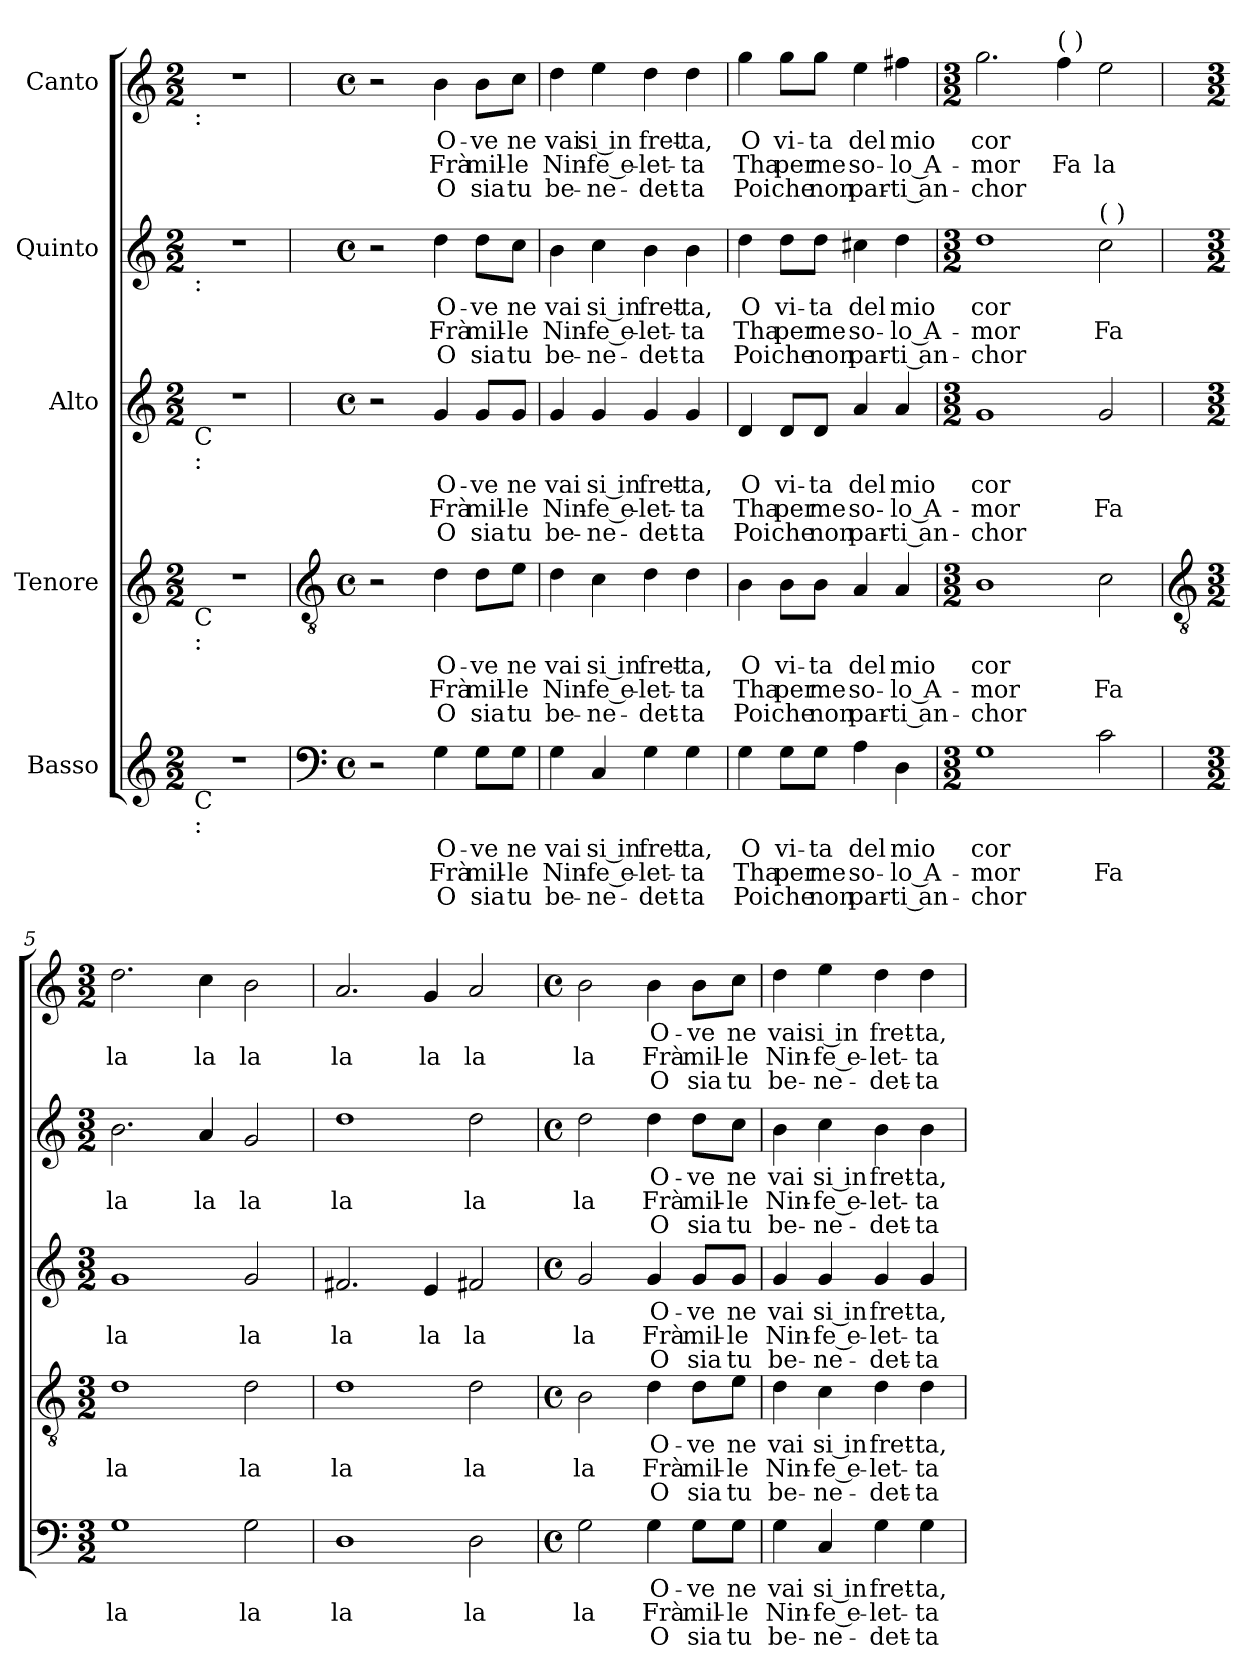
**kern	**text	**text	**text	**kern	**text	**text	**text	**kern	**text	**text	**text	**kern	**text	**text	**text	**kern	**text	**text	**text
*part5	*part5	*part5	*part5	*part4	*part4	*part4	*part4	*part3	*part3	*part3	*part3	*part2	*part2	*part2	*part2	*part1	*part1	*part1	*part1
*staff5	*staff5	*staff5	*staff5	*staff4	*staff4	*staff4	*staff4	*staff3	*staff3	*staff3	*staff3	*staff2	*staff2	*staff2	*staff2	*staff1	*staff1	*staff1	*staff1
*I"Basso	*	*	*	*I"Tenore	*	*	*	*I"Alto	*	*	*	*I"Quinto	*	*	*	*I"Canto	*	*	*
*clefG2	*	*	*	*clefG2	*	*	*	*clefG2	*	*	*	*clefG2	*	*	*	*clefG2	*	*	*
*k[]	*	*	*	*k[]	*	*	*	*k[]	*	*	*	*k[]	*	*	*	*k[]	*	*	*
*C:	*	*	*	*C:	*	*	*	*C:	*	*	*	*C:	*	*	*	*C:	*	*	*
*M2/2	*	*	*	*M2/2	*	*	*	*M2/2	*	*	*	*M2/2	*	*	*	*M2/2	*	*	*
=	=	=	=	=	=	=	=	=	=	=	=	=	=	=	=	=	=	=	=
!	!	!	!	!	!	!	!	!	!	!	!	!	!	!	!	!LO:TX:b:t=&colon;	!	!	!
!	!	!	!	!	!	!	!	!	!	!	!	!LO:TX:b:t=&colon;	!	!	!	!	!	!	!
!	!	!	!	!	!	!	!	!LO:TX:b:t=C	!	!	!	!	!	!	!	!	!	!	!
!	!	!	!	!	!	!	!	!LO:TX:b:t=&colon;	!	!	!	!	!	!	!	!	!	!	!
!	!	!	!	!LO:TX:b:t=C	!	!	!	!	!	!	!	!	!	!	!	!	!	!	!
!	!	!	!	!LO:TX:b:t=&colon;	!	!	!	!	!	!	!	!	!	!	!	!	!	!	!
!LO:TX:b:t=C	!	!	!	!	!	!	!	!	!	!	!	!	!	!	!	!	!	!	!
!LO:TX:b:t=&colon;	!	!	!	!	!	!	!	!	!	!	!	!	!	!	!	!	!	!	!
1r	.	.	.	1r	.	.	.	1r	.	.	.	1r	.	.	.	1r	.	.	.
!!LO:LB:g=z
=1	=1	=1	=1	=1	=1	=1	=1	=1	=1	=1	=1	=1	=1	=1	=1	=1	=1	=1	=1
*clefF4	*	*	*	*clefGv2	*	*	*	*	*	*	*	*	*	*	*	*	*	*	*
*M4/4	*	*	*	*M4/4	*	*	*	*M4/4	*	*	*	*M4/4	*	*	*	*M4/4	*	*	*
*met(c)	*	*	*	*met(c)	*	*	*	*met(c)	*	*	*	*met(c)	*	*	*	*met(c)	*	*	*
2r	.	.	.	2r	.	.	.	2r	.	.	.	2r	.	.	.	2r	.	.	.
!	!LO:LY:b	!LO:LY:b	!LO:LY:b	!	!LO:LY:b	!LO:LY:b	!LO:LY:b	!	!LO:LY:b	!LO:LY:b	!LO:LY:b	!	!LO:LY:b	!LO:LY:b	!LO:LY:b	!	!LO:LY:b	!LO:LY:b	!LO:LY:b
4G	O-	-Frà	O	4d	O-	-Frà	O	4g	O-	-Frà	O	4dd	O-	-Frà	O	4b	O-	-Frà	O
!	!LO:LY:b	!LO:LY:b	!LO:LY:b	!	!LO:LY:b	!LO:LY:b	!LO:LY:b	!	!LO:LY:b	!LO:LY:b	!LO:LY:b	!	!LO:LY:b	!LO:LY:b	!LO:LY:b	!	!LO:LY:b	!LO:LY:b	!LO:LY:b
8G\L	ve	mil-	-sia	8d\L	ve	mil-	-sia	8g/L	ve	mil-	-sia	8dd\L	ve	mil-	-sia	8b\L	ve	mil-	-sia
!	!LO:LY:b	!LO:LY:b	!LO:LY:b	!	!LO:LY:b	!LO:LY:b	!LO:LY:b	!	!LO:LY:b	!LO:LY:b	!LO:LY:b	!	!LO:LY:b	!LO:LY:b	!LO:LY:b	!	!LO:LY:b	!LO:LY:b	!LO:LY:b
8G\J	ne	le	tu	8e\J	ne	le	tu	8g/J	ne	le	tu	8cc\J	ne	le	tu	8cc\J	ne	le	tu
=2	=2	=2	=2	=2	=2	=2	=2	=2	=2	=2	=2	=2	=2	=2	=2	=2	=2	=2	=2
!	!LO:LY:b	!LO:LY:b	!LO:LY:b	!	!LO:LY:b	!LO:LY:b	!LO:LY:b	!	!LO:LY:b	!LO:LY:b	!LO:LY:b	!	!LO:LY:b	!LO:LY:b	!LO:LY:b	!	!LO:LY:b	!LO:LY:b	!LO:LY:b
4G	vai	Nin-	-be-	4d	vai	Nin-	-be-	4g	vai	Nin-	-be-	4b	vai	Nin-	-be-	4dd	vai	Nin-	-be-
!	!LO:LY:b	!LO:LY:b	!LO:LY:b	!	!LO:LY:b	!LO:LY:b	!LO:LY:b	!	!LO:LY:b	!LO:LY:b	!LO:LY:b	!	!LO:LY:b	!LO:LY:b	!LO:LY:b	!	!LO:LY:b	!LO:LY:b	!LO:LY:b
4C	-si in	fe e-	-ne-	4c	-si in	fe e-	-ne-	4g	-si in	fe e-	-ne-	4cc	-si in	fe e-	-ne-	4ee	-si in	fe e-	-ne-
!	!LO:LY:b	!LO:LY:b	!LO:LY:b	!	!LO:LY:b	!LO:LY:b	!LO:LY:b	!	!LO:LY:b	!LO:LY:b	!LO:LY:b	!	!LO:LY:b	!LO:LY:b	!LO:LY:b	!	!LO:LY:b	!LO:LY:b	!LO:LY:b
4G	-fret-	-let-	-det-	4d	-fret-	-let-	-det-	4g	-fret-	-let-	-det-	4b	-fret-	-let-	-det-	4dd	-fret-	-let-	-det-
!	!LO:LY:b	!LO:LY:b	!LO:LY:b	!	!LO:LY:b	!LO:LY:b	!LO:LY:b	!	!LO:LY:b	!LO:LY:b	!LO:LY:b	!	!LO:LY:b	!LO:LY:b	!LO:LY:b	!	!LO:LY:b	!LO:LY:b	!LO:LY:b
4G	-ta,	ta	ta	4d	-ta,	ta	ta	4g	-ta,	ta	ta	4b	-ta,	ta	ta	4dd	-ta,	ta	ta
=3	=3	=3	=3	=3	=3	=3	=3	=3	=3	=3	=3	=3	=3	=3	=3	=3	=3	=3	=3
!	!LO:LY:b	!LO:LY:b	!LO:LY:b	!	!LO:LY:b	!LO:LY:b	!LO:LY:b	!	!LO:LY:b	!LO:LY:b	!LO:LY:b	!	!LO:LY:b	!LO:LY:b	!LO:LY:b	!	!LO:LY:b	!LO:LY:b	!LO:LY:b
4G	O	Tha	Poi	4B	O	Tha	Poi	4d	O	Tha	Poi	4dd	O	Tha	Poi	4gg	O	Tha	Poi
!	!LO:LY:b	!LO:LY:b	!LO:LY:b	!	!LO:LY:b	!LO:LY:b	!LO:LY:b	!	!LO:LY:b	!LO:LY:b	!LO:LY:b	!	!LO:LY:b	!LO:LY:b	!LO:LY:b	!	!LO:LY:b	!LO:LY:b	!LO:LY:b
8G\L	vi-	-per	che	8B\L	vi-	-per	che	8d/L	vi-	-per	che	8dd\L	vi-	-per	che	8gg\L	vi-	-per	che
!	!LO:LY:b	!LO:LY:b	!LO:LY:b	!	!LO:LY:b	!LO:LY:b	!LO:LY:b	!	!LO:LY:b	!LO:LY:b	!LO:LY:b	!	!LO:LY:b	!LO:LY:b	!LO:LY:b	!	!LO:LY:b	!LO:LY:b	!LO:LY:b
8G\J	ta	me	non	8B\J	ta	me	non	8d/J	ta	me	non	8dd\J	ta	me	non	8gg\J	ta	me	non
!	!LO:LY:b	!LO:LY:b	!LO:LY:b	!	!LO:LY:b	!LO:LY:b	!LO:LY:b	!	!LO:LY:b	!LO:LY:b	!LO:LY:b	!	!LO:LY:b	!LO:LY:b	!LO:LY:b	!	!LO:LY:b	!LO:LY:b	!LO:LY:b
4A	del	so-	-par-	4A	del	so-	-par-	4a	del	so-	-par-	4cc#X	del	so-	-par-	4ee	del	so-	-par-
!	!LO:LY:b	!LO:LY:b	!LO:LY:b	!	!LO:LY:b	!LO:LY:b	!LO:LY:b	!	!LO:LY:b	!LO:LY:b	!LO:LY:b	!	!LO:LY:b	!LO:LY:b	!LO:LY:b	!	!LO:LY:b	!LO:LY:b	!LO:LY:b
4D	-mio	lo A-	-ti an-	4A	-mio	lo A-	-ti an-	4a	-mio	lo A-	-ti an-	4dd	-mio	lo A-	-ti an-	4ff#X	-mio	lo A-	-ti an-
=4	=4	=4	=4	=4	=4	=4	=4	=4	=4	=4	=4	=4	=4	=4	=4	=4	=4	=4	=4
*M3/2	*	*	*	*M3/2	*	*	*	*M3/2	*	*	*	*M3/2	*	*	*	*M3/2	*	*	*
!	!LO:LY:b	!LO:LY:b	!LO:LY:b	!	!LO:LY:b	!LO:LY:b	!LO:LY:b	!	!LO:LY:b	!LO:LY:b	!LO:LY:b	!	!LO:LY:b	!LO:LY:b	!LO:LY:b	!	!LO:LY:b	!LO:LY:b	!LO:LY:b
1G	-cor	mor	chor	1B	-cor	mor	chor	1g	-cor	mor	chor	1dd	-cor	mor	chor	2.gg	-cor	mor	chor
!	!	!	!	!	!	!	!	!	!	!	!	!	!	!	!	!LO:TX:a:t=(  )	!	!	!
!	!	!	!	!	!	!	!	!	!	!	!	!	!	!	!	!	!	!LO:LY:b	!
.	.	.	.	.	.	.	.	.	.	.	.	.	.	.	.	4ff	.	Fa	.
!	!	!	!	!	!	!	!	!	!	!	!	!LO:TX:a:t=(  )	!	!	!	!	!	!	!
!	!	!LO:LY:b	!	!	!	!LO:LY:b	!	!	!	!LO:LY:b	!	!	!	!LO:LY:b	!	!	!	!LO:LY:b	!
2c	.	Fa	.	2c	.	Fa	.	2g	.	Fa	.	2cc	.	Fa	.	2ee	.	la	.
!!LO:LB:g=z
=5	=5	=5	=5	=5	=5	=5	=5	=5	=5	=5	=5	=5	=5	=5	=5	=5	=5	=5	=5
*	*	*	*	*clefGv2	*	*	*	*	*	*	*	*	*	*	*	*	*	*	*
*M3/2	*	*	*	*M3/2	*	*	*	*M3/2	*	*	*	*M3/2	*	*	*	*M3/2	*	*	*
!	!	!LO:LY:b	!	!	!	!LO:LY:b	!	!	!	!LO:LY:b	!	!	!	!LO:LY:b	!	!	!	!LO:LY:b	!
1G	.	la	.	1d	.	la	.	1g	.	la	.	2.b	.	la	.	2.dd	.	la	.
!	!	!	!	!	!	!	!	!	!	!	!	!	!	!LO:LY:b	!	!	!	!LO:LY:b	!
.	.	.	.	.	.	.	.	.	.	.	.	4a	.	la	.	4cc	.	la	.
!	!	!LO:LY:b	!	!	!	!LO:LY:b	!	!	!	!LO:LY:b	!	!	!	!LO:LY:b	!	!	!	!LO:LY:b	!
2G	.	la	.	2d	.	la	.	2g	.	la	.	2g	.	la	.	2b	.	la	.
=6	=6	=6	=6	=6	=6	=6	=6	=6	=6	=6	=6	=6	=6	=6	=6	=6	=6	=6	=6
!	!	!LO:LY:b	!	!	!	!LO:LY:b	!	!	!	!LO:LY:b	!	!	!	!LO:LY:b	!	!	!	!LO:LY:b	!
1D	.	la	.	1d	.	la	.	2.f#X	.	la	.	1dd	.	la	.	2.a	.	la	.
!	!	!	!	!	!	!	!	!	!	!LO:LY:b	!	!	!	!	!	!	!	!LO:LY:b	!
.	.	.	.	.	.	.	.	4e	.	la	.	.	.	.	.	4g	.	la	.
!	!	!LO:LY:b	!	!	!	!LO:LY:b	!	!	!	!LO:LY:b	!	!	!	!LO:LY:b	!	!	!	!LO:LY:b	!
2D	.	la	.	2d	.	la	.	2f#X	.	la	.	2dd	.	la	.	2a	.	la	.
=7	=7	=7	=7	=7	=7	=7	=7	=7	=7	=7	=7	=7	=7	=7	=7	=7	=7	=7	=7
*M4/4	*	*	*	*M4/4	*	*	*	*M4/4	*	*	*	*M4/4	*	*	*	*M4/4	*	*	*
*met(c)	*	*	*	*met(c)	*	*	*	*met(c)	*	*	*	*met(c)	*	*	*	*met(c)	*	*	*
!	!	!LO:LY:b	!	!	!	!LO:LY:b	!	!	!	!LO:LY:b	!	!	!	!LO:LY:b	!	!	!	!LO:LY:b	!
2G	.	la	.	2B	.	la	.	2g	.	la	.	2dd	.	la	.	2b	.	la	.
!	!LO:LY:b	!LO:LY:b	!LO:LY:b	!	!LO:LY:b	!LO:LY:b	!LO:LY:b	!	!LO:LY:b	!LO:LY:b	!LO:LY:b	!	!LO:LY:b	!LO:LY:b	!LO:LY:b	!	!LO:LY:b	!LO:LY:b	!LO:LY:b
4G	O-	-Frà	O	4d	O-	-Frà	O	4g	O-	-Frà	O	4dd	O-	-Frà	O	4b	O-	-Frà	O
!	!LO:LY:b	!LO:LY:b	!LO:LY:b	!	!LO:LY:b	!LO:LY:b	!LO:LY:b	!	!LO:LY:b	!LO:LY:b	!LO:LY:b	!	!LO:LY:b	!LO:LY:b	!LO:LY:b	!	!LO:LY:b	!LO:LY:b	!LO:LY:b
8G\L	ve	mil-	-sia	8d\L	ve	mil-	-sia	8g/L	ve	mil-	-sia	8dd\L	ve	mil-	-sia	8b\L	ve	mil-	-sia
!	!LO:LY:b	!LO:LY:b	!LO:LY:b	!	!LO:LY:b	!LO:LY:b	!LO:LY:b	!	!LO:LY:b	!LO:LY:b	!LO:LY:b	!	!LO:LY:b	!LO:LY:b	!LO:LY:b	!	!LO:LY:b	!LO:LY:b	!LO:LY:b
8G\J	ne	le	tu	8e\J	ne	le	tu	8g/J	ne	le	tu	8cc\J	ne	le	tu	8cc\J	ne	le	tu
=8	=8	=8	=8	=8	=8	=8	=8	=8	=8	=8	=8	=8	=8	=8	=8	=8	=8	=8	=8
!	!LO:LY:b	!LO:LY:b	!LO:LY:b	!	!LO:LY:b	!LO:LY:b	!LO:LY:b	!	!LO:LY:b	!LO:LY:b	!LO:LY:b	!	!LO:LY:b	!LO:LY:b	!LO:LY:b	!	!LO:LY:b	!LO:LY:b	!LO:LY:b
4G	vai	Nin-	-be-	4d	vai	Nin-	-be-	4g	vai	Nin-	-be-	4b	vai	Nin-	-be-	4dd	vai	Nin-	-be-
!	!LO:LY:b	!LO:LY:b	!LO:LY:b	!	!LO:LY:b	!LO:LY:b	!LO:LY:b	!	!LO:LY:b	!LO:LY:b	!LO:LY:b	!	!LO:LY:b	!LO:LY:b	!LO:LY:b	!	!LO:LY:b	!LO:LY:b	!LO:LY:b
4C	-si in	fe e-	-ne-	4c	-si in	fe e-	-ne-	4g	-si in	fe e-	-ne-	4cc	-si in	fe e-	-ne-	4ee	-si in	fe e-	-ne-
!	!LO:LY:b	!LO:LY:b	!LO:LY:b	!	!LO:LY:b	!LO:LY:b	!LO:LY:b	!	!LO:LY:b	!LO:LY:b	!LO:LY:b	!	!LO:LY:b	!LO:LY:b	!LO:LY:b	!	!LO:LY:b	!LO:LY:b	!LO:LY:b
4G	-fret-	-let-	-det-	4d	-fret-	-let-	-det-	4g	-fret-	-let-	-det-	4b	-fret-	-let-	-det-	4dd	-fret-	-let-	-det-
!	!LO:LY:b	!LO:LY:b	!LO:LY:b	!	!LO:LY:b	!LO:LY:b	!LO:LY:b	!	!LO:LY:b	!LO:LY:b	!LO:LY:b	!	!LO:LY:b	!LO:LY:b	!LO:LY:b	!	!LO:LY:b	!LO:LY:b	!LO:LY:b
4G	-ta,	ta	ta	4d	-ta,	ta	ta	4g	-ta,	ta	ta	4b	-ta,	ta	ta	4dd	-ta,	ta	ta
=	=	=	=	=	=	=	=	=	=	=	=	=	=	=	=	=	=	=	=
*-	*-	*-	*-	*-	*-	*-	*-	*-	*-	*-	*-	*-	*-	*-	*-	*-	*-	*-	*-
